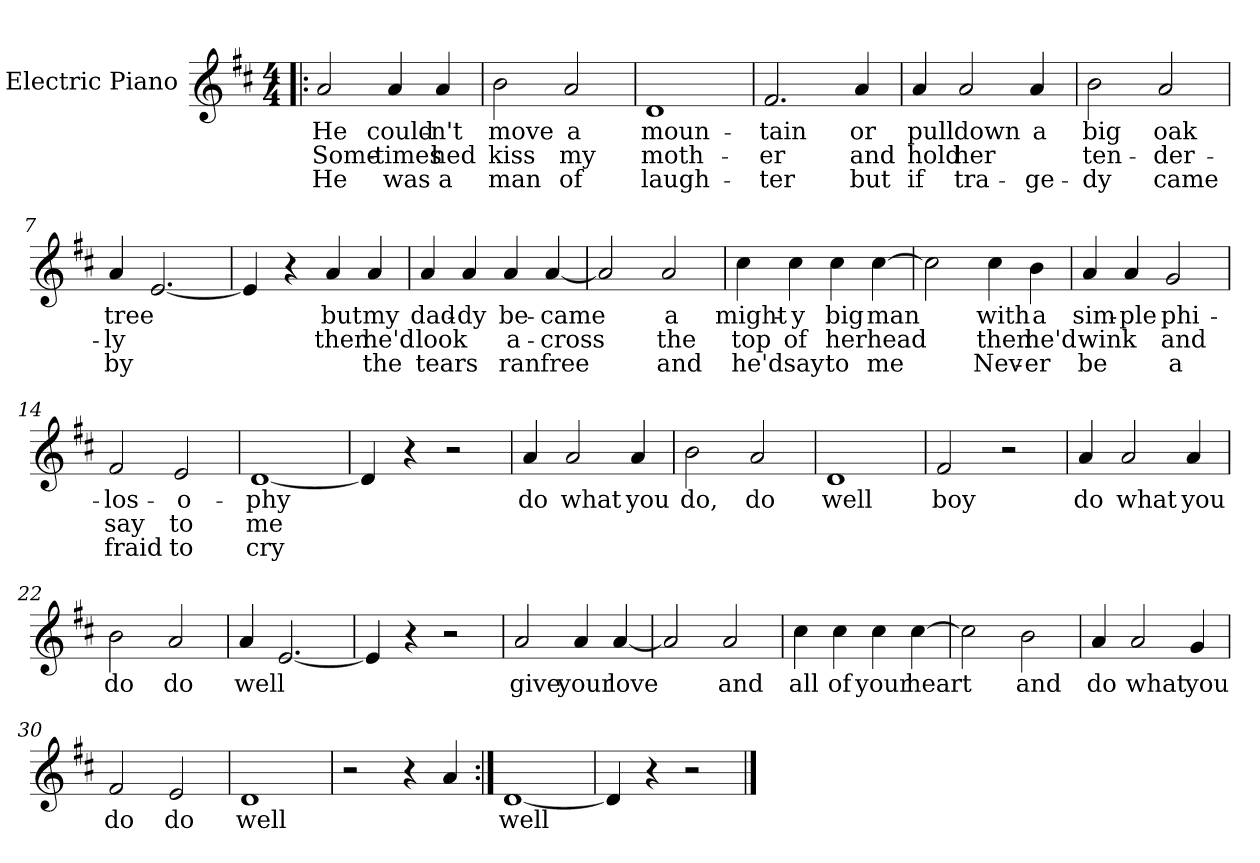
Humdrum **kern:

**kern	**text	**text	**text
*part1	*part1	*part1	*part1
*staff1	*staff1	*staff1	*staff1
*I"Electric Piano	*	*	*
*I'E.Pno	*	*	*
*clefG2	*	*	*
*k[f#c#]	*	*	*
*D:	*	*	*
*M4/4	*	*	*
=1!|:	=1!|:	=1!|:	=1!|:
2a/	He	Some-	He
4a/	could-	times	was
4a/	-n't	hed	a
=2	=2	=2	=2
2b\	move	kiss	man
2a/	a	my	of
=3	=3	=3	=3
1d	moun-	moth-	laugh-
=4	=4	=4	=4
2.f#/	-tain	-er	-ter
4a/	or	and	but
=5	=5	=5	=5
4a/	pull	hold	if
2a/	down	her	tra-
4a/	a	.	-ge-
!!LO:LB:g=z
=6	=6	=6	=6
2b\	big	ten-	-dy
2a/	oak	-der-	came
=7	=7	=7	=7
4a/	tree	-ly	by
[2.e/	.	.	.
=8	=8	=8	=8
4e/]	.	.	.
4r	.	.	.
4a/	but	then	.
4a/	my	he'd	the
=9	=9	=9	=9
4a/	dad-	look	tears
4a/	-dy	.	.
4a/	be-	a-	ran
[4a/	-came	-cross	free
=10	=10	=10	=10
2a/]	.	.	.
2a/	a	the	and
!!LO:LB:g=z
=11	=11	=11	=11
4cc#\	might-	top	he'd
4cc#\	-y	of	say
4cc#\	big	her	to
[4cc#\	man	head	me
=12	=12	=12	=12
2cc#\]	.	.	.
4cc#\	with	then	Nev-
4b\	a	he'd	-er
=13	=13	=13	=13
4a/	sim-	-wink	be
4a/	-ple	.	.
2g/	phi-	and	a
=14	=14	=14	=14
2f#/	-los-	say	fraid
2e/	-o-	to	to
=15	=15	=15	=15
[1d	-phy	me	cry
=16	=16	=16	=16
4d/]	.	.	.
4r	.	.	.
2r	.	.	.
!!LO:LB:g=z
=17	=17	=17	=17
4a/	do	.	.
2a/	what	.	.
4a/	you	.	.
=18	=18	=18	=18
2b\	do,	.	.
2a/	do	.	.
=19	=19	=19	=19
1d	well	.	.
=20	=20	=20	=20
2f#/	boy	.	.
2r	.	.	.
=21	=21	=21	=21
4a/	do	.	.
2a/	what	.	.
4a/	you	.	.
=22	=22	=22	=22
2b\	do	.	.
2a/	do	.	.
=23	=23	=23	=23
4a/	well	.	.
[2.e/	.	.	.
=24	=24	=24	=24
4e/]	.	.	.
4r	.	.	.
2r	.	.	.
!!LO:LB:g=z
=25	=25	=25	=25
2a/	give	.	.
4a/	your	.	.
[4a/	love	.	.
=26	=26	=26	=26
2a/]	.	.	.
2a/	and	.	.
=27	=27	=27	=27
4cc#\	all	.	.
4cc#\	of	.	.
4cc#\	your	.	.
[4cc#\	heart	.	.
=28	=28	=28	=28
2cc#\]	.	.	.
2b\	and	.	.
=29	=29	=29	=29
4a/	do	.	.
2a/	what	.	.
4g/	you	.	.
=30	=30	=30	=30
2f#/	do	.	.
2e/	do	.	.
!!LO:LB:g=z
=31	=31	=31	=31
1d	well	.	.
=32	=32	=32	=32
2r	.	.	.
4r	.	.	.
4a/	.	.	.
=33:|!	=33:|!	=33:|!	=33:|!
[1d	well	.	.
=34	=34	=34	=34
4d/]	.	.	.
4r	.	.	.
2r	.	.	.
==	==	==	==
*-	*-	*-	*-
